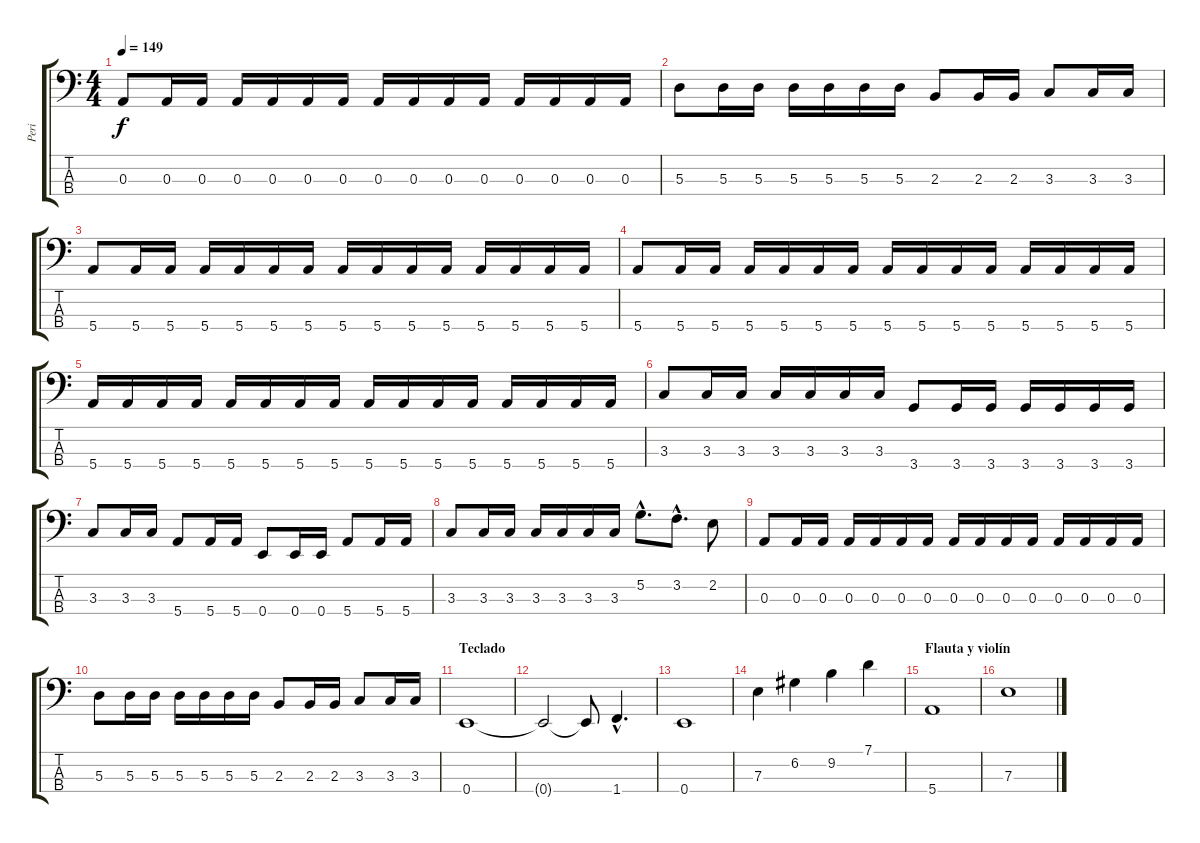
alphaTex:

\track ("Peri" "Peri") {instrument electricbassfinger}
\staff {score tabs}
\tuning (G2 D2 A1 E1) {hide}
\ts (4 4)
\tempo 149
\clef f4
\ks c
0.3.8{dy f} 0.3.16 0.3.16 0.3.16 0.3.16 0.3.16 0.3.16 0.3.16 0.3.16 0.3.16 0.3.16 0.3.16 0.3.16 0.3.16 0.3.16 |
5.3.8 5.3.16 5.3.16 5.3.16 5.3.16 5.3.16 5.3.16 2.3.8 2.3.16 2.3.16 3.3.8 3.3.16 3.3.16 |
5.4.8 5.4.16 5.4.16 5.4.16 5.4.16 5.4.16 5.4.16 5.4.16 5.4.16 5.4.16 5.4.16 5.4.16 5.4.16 5.4.16 5.4.16 |
5.4.8 5.4.16 5.4.16 5.4.16 5.4.16 5.4.16 5.4.16 5.4.16 5.4.16 5.4.16 5.4.16 5.4.16 5.4.16 5.4.16 5.4.16 |
5.4.16 5.4.16 5.4.16 5.4.16 5.4.16 5.4.16 5.4.16 5.4.16 5.4.16 5.4.16 5.4.16 5.4.16 5.4.16 5.4.16 5.4.16 5.4.16 |
3.3.8 3.3.16 3.3.16 3.3.16 3.3.16 3.3.16 3.3.16 3.4.8 3.4.16 3.4.16 3.4.16 3.4.16 3.4.16 3.4.16 |
3.3.8 3.3.16 3.3.16 5.4.8 5.4.16 5.4.16 0.4.8 0.4.16 0.4.16 5.4.8 5.4.16 5.4.16 |
3.3.8 3.3.16 3.3.16 3.3.16 3.3.16 3.3.16 3.3.16 5.2{hac}.8{d} 3.2{hac}.8{d} 2.2.8 |
0.3.8 0.3.16 0.3.16 0.3.16 0.3.16 0.3.16 0.3.16 0.3.16 0.3.16 0.3.16 0.3.16 0.3.16 0.3.16 0.3.16 0.3.16 |
5.3.8 5.3.16 5.3.16 5.3.16 5.3.16 5.3.16 5.3.16 2.3.8 2.3.16 2.3.16 3.3.8 3.3.16 3.3.16 |
\section ("" "Teclado")
0.4.1 |
0.4{t}.2 0.4{t}.8 1.4{hac}.4{d} |
0.4.1 |
7.3.4 6.2.4 9.2.4 7.1.4 |
\section ("" "Flauta y violín")
5.4.1 |
7.3.1
